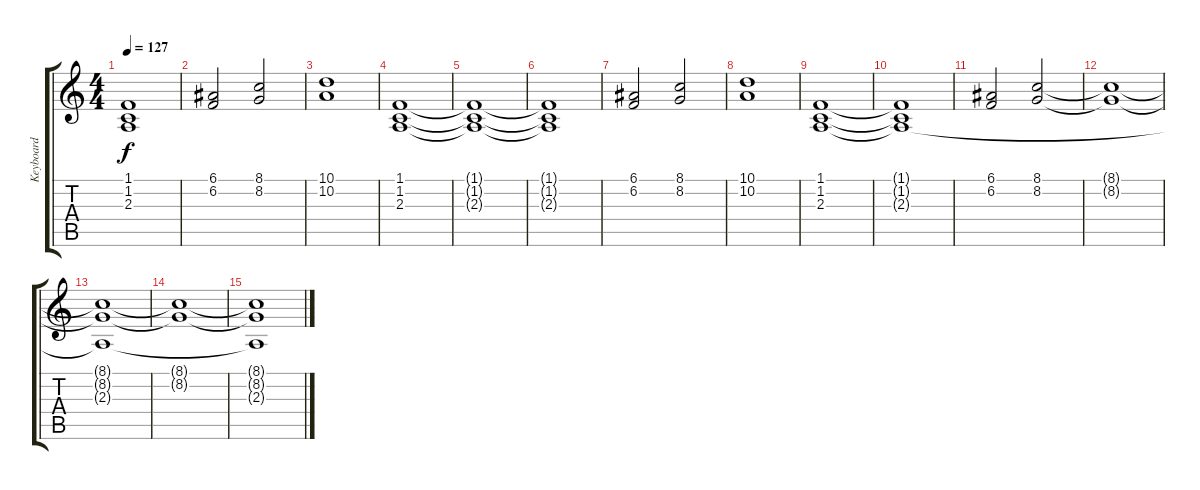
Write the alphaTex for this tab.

\track ("Keyboard" "Keyboard") {instrument stringensemble1}
\staff {score tabs}
\tuning (E4 B3 G3 D3 A2 E2) {hide}
\ts (4 4)
\tempo 127
\clef g2
\ks c
(1.1{t} 1.2{t} 2.3{t}).1{dy f} |
(6.1 6.2).2 (8.1 8.2).2 |
(10.1 10.2).1 |
(1.1 1.2 2.3).1 |
(1.1{t} 1.2{t} 2.3{t}).1 |
(1.1{t} 1.2{t} 2.3{t}).1 |
(6.1 6.2).2 (8.1 8.2).2 |
(10.1 10.2).1 |
(1.1 1.2 2.3).1 |
(1.1{t} 1.2{t} 2.3{t}).1 |
(6.1 6.2).2 (8.1 8.2).2 |
(8.1{t} 8.2{t}).1 |
(8.1{t} 8.2{t} 2.3{t}).1 |
(8.1{t} 8.2{t}).1 |
(8.1{t} 8.2{t} 2.3{t}).1
